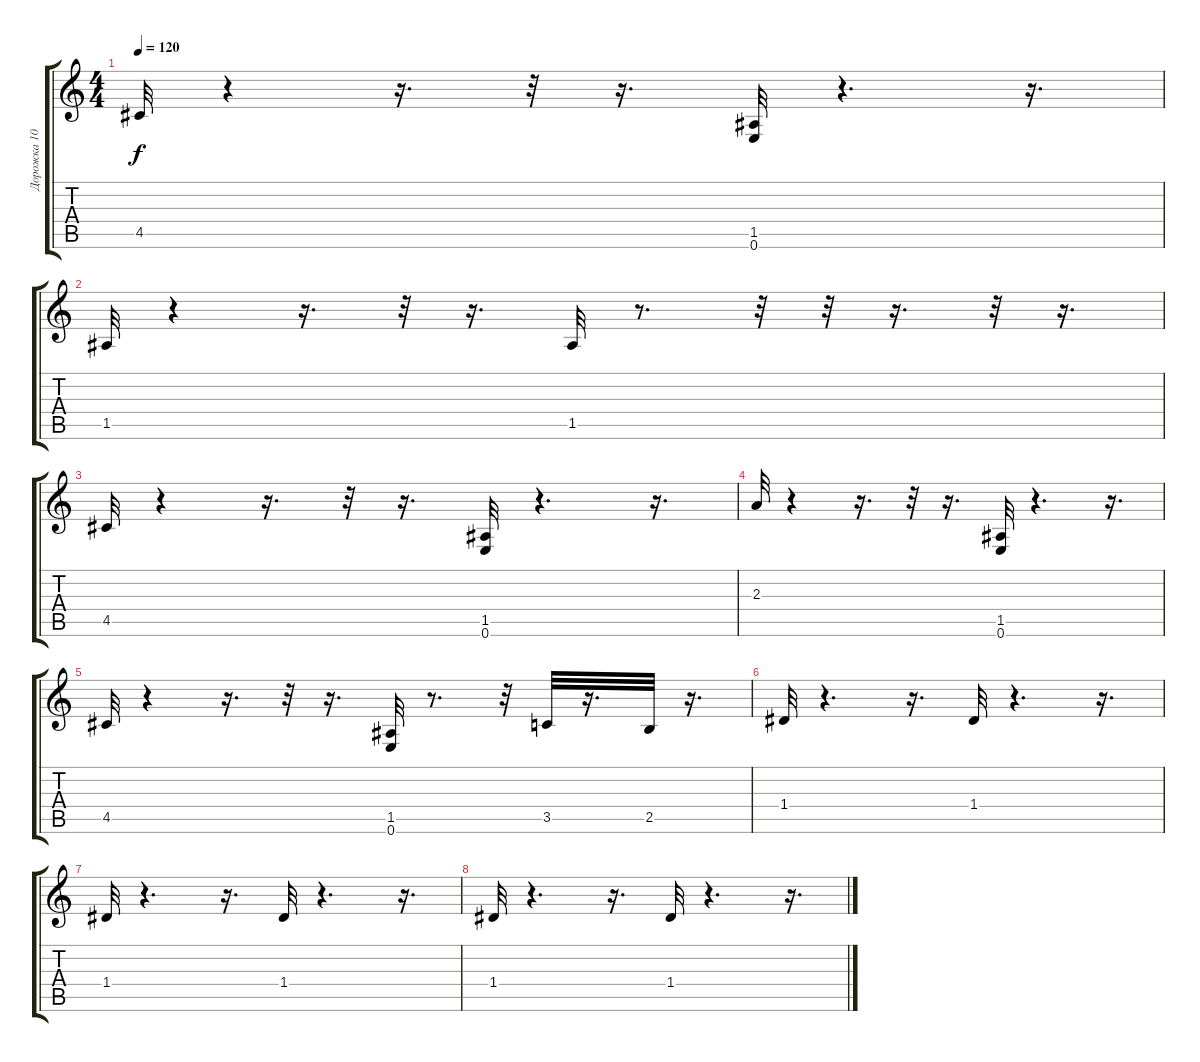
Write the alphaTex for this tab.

\track ("Дорожка 10" "Дорожка 10") {instrument acousticguitarnylon}
\staff {score tabs}
\tuning (E4 B3 G3 D3 A2 E2) {hide}
\ts (4 4)
\tempo 120
\clef g2
\ks c
4.5.32{dy f} r.4 r.16{d} r.32 r.16{d} (1.5 0.6).32 r.4{d} r.16{d} |
1.5.32 r.4 r.16{d} r.32 r.16{d} 1.5.32 r.8{d} r.32 r.32 r.16{d} r.32 r.16{d} |
4.5.32 r.4 r.16{d} r.32 r.16{d} (1.5 0.6).32 r.4{d} r.16{d} |
2.3.32 r.4 r.16{d} r.32 r.16{d} (1.5 0.6).32 r.4{d} r.16{d} |
4.5.32 r.4 r.16{d} r.32 r.16{d} (1.5 0.6).32 r.8{d} r.32 3.5.32 r.16{d} 2.5.32 r.16{d} |
1.4.32 r.4{d} r.16{d} 1.4.32 r.4{d} r.16{d} |
1.4.32 r.4{d} r.16{d} 1.4.32 r.4{d} r.16{d} |
1.4.32 r.4{d} r.16{d} 1.4.32 r.4{d} r.16{d}
